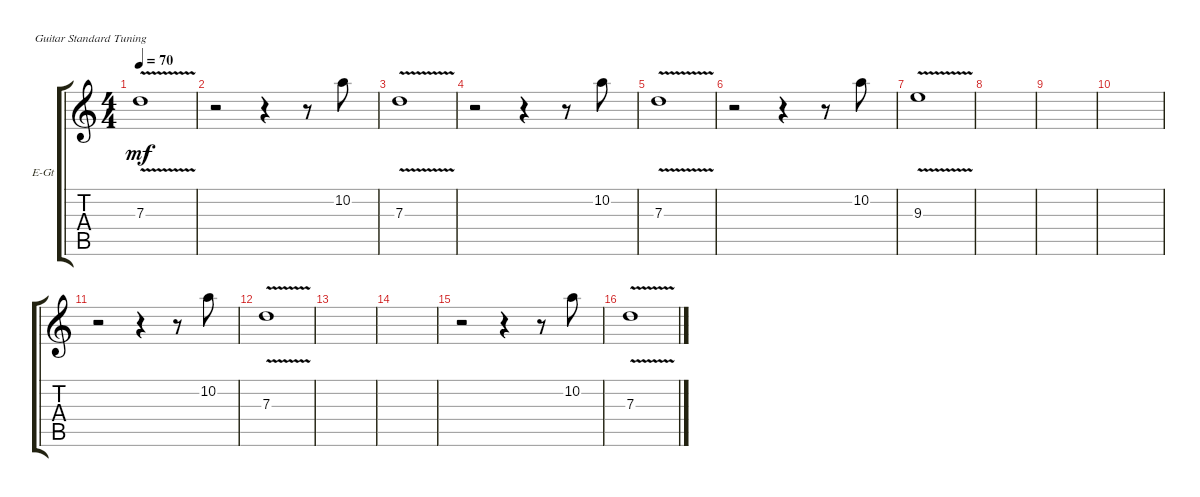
\defaultSystemsLayout 4
\bracketExtendMode groupsimilarinstruments
\firstSystemTrackNameOrientation horizontal
\otherSystemsTrackNameOrientation horizontal
\track ("Electric Guitar" "E-Gt") {instrument electricguitarclean}
\staff {score tabs}
\tuning (E4 B3 G3 D3 A2 E2)
\ts (4 4)
\tempo 70
\clef g2
\scale
0.333333
\ks c
7.3{v}.1{dy mf} |
\scale
0.333333 r.2 r.4 r.8 10.2.8 |
\scale
0.333333 7.3{v}.1 |
\scale
0.333333 r.2 r.4 r.8 10.2.8 |
\scale
0.333333 7.3{v}.1 |
\scale
0.333333 r.2 r.4 r.8 10.2.8 |
\scale
0.333333 9.3{v}.1 |
|
|
|
r.2 r.4 r.8 10.2.8 |
7.3{v}.1 |
|
|
r.2 r.4 r.8 10.2.8 |
7.3{v}.1
